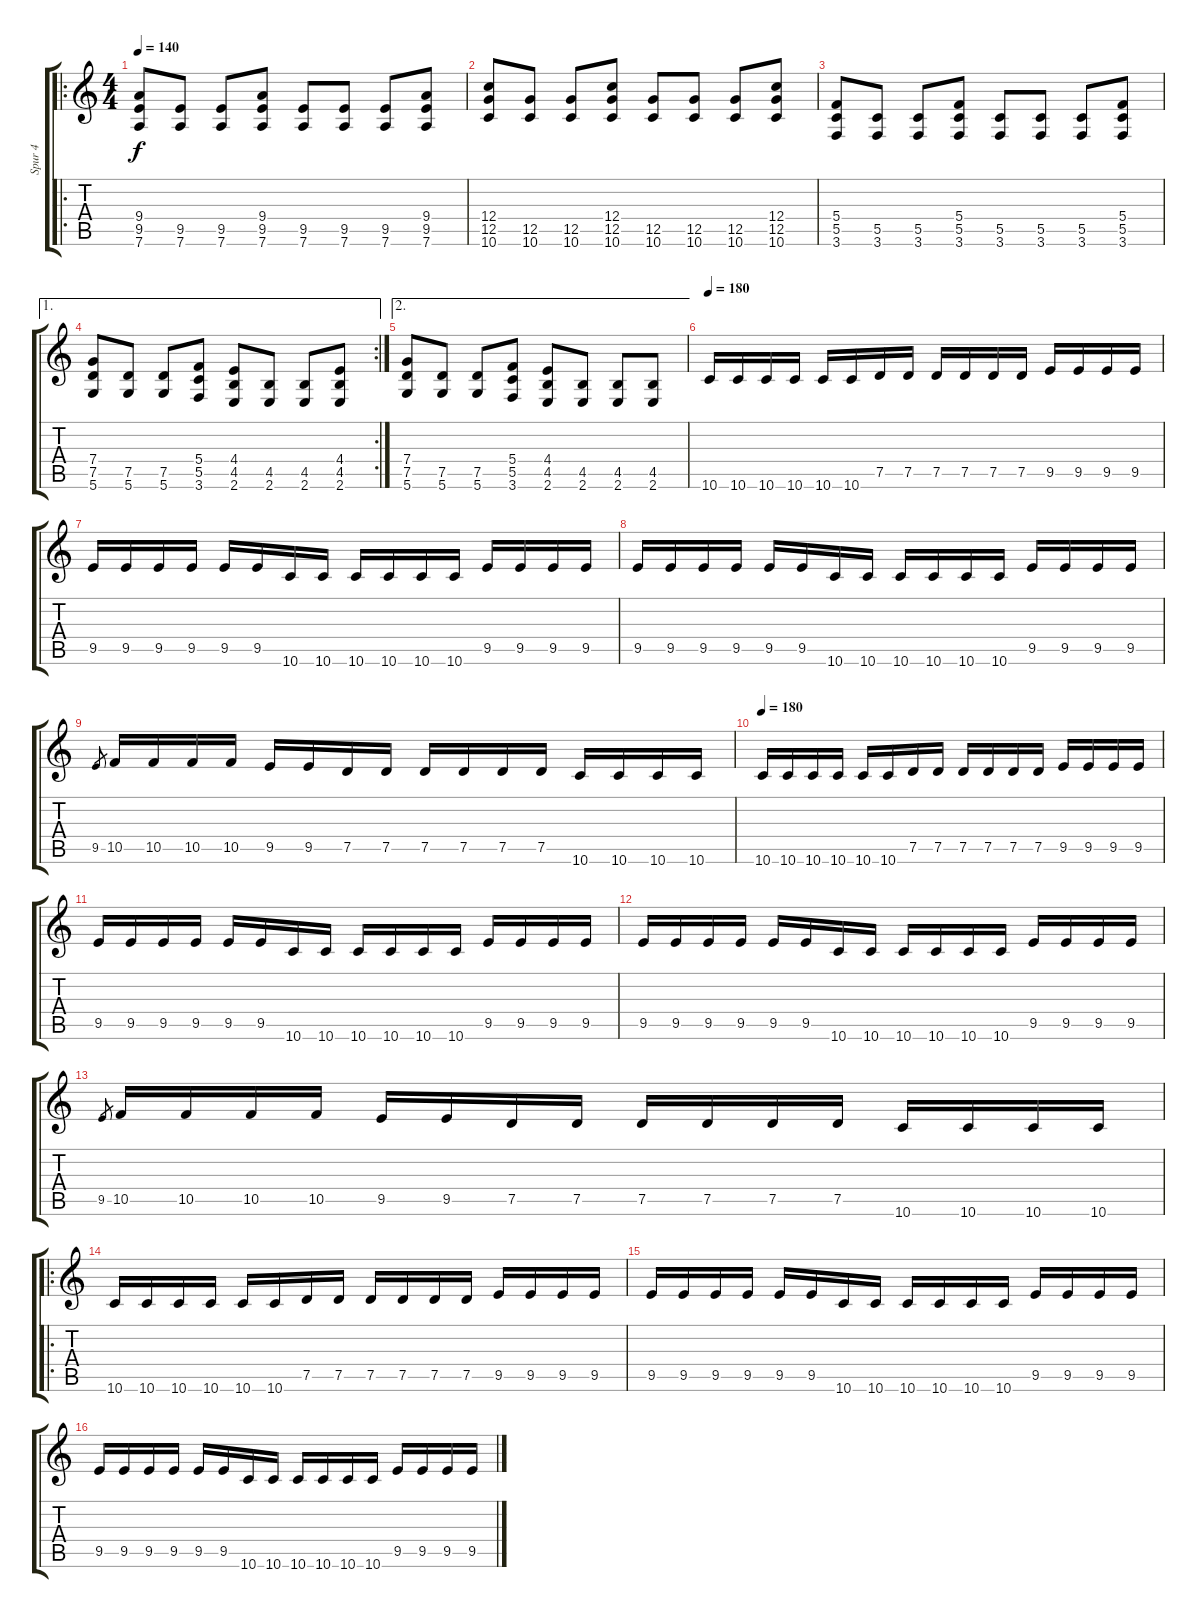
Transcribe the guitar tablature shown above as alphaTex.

\track ("Spur 4" "Spur 4") {instrument distortionguitar}
\staff {score tabs}
\tuning (D4 A3 F3 C3 G2 D2) {hide}
\ro
\ts (4 4)
\tempo 140
\clef g2
\ks c
(9.4 9.5 7.6).8{dy f} (9.5 7.6).8 (9.5 7.6).8 (9.4 9.5 7.6).8 (9.5 7.6).8 (9.5 7.6).8 (9.5 7.6).8 (9.4 9.5 7.6).8 |
(12.4 12.5 10.6).8 (12.5 10.6).8 (12.5 10.6).8 (12.4 12.5 10.6).8 (12.5 10.6).8 (12.5 10.6).8 (12.5 10.6).8 (12.4 12.5 10.6).8 |
(5.4 5.5 3.6).8 (5.5 3.6).8 (5.5 3.6).8 (5.4 5.5 3.6).8 (5.5 3.6).8 (5.5 3.6).8 (5.5 3.6).8 (5.4 5.5 3.6).8 |
\ae 1
\rc 2
(7.4 7.5 5.6).8 (7.5 5.6).8 (7.5 5.6).8 (5.4 5.5 3.6).8 (4.4 4.5 2.6).8 (4.5 2.6).8 (4.5 2.6).8 (4.4 4.5 2.6).8 |
\ae 2
(7.4 7.5 5.6).8 (7.5 5.6).8 (7.5 5.6).8 (5.4 5.5 3.6).8 (4.4 4.5 2.6).8 (4.5 2.6).8 (4.5 2.6).8 (4.5 2.6).8 |
\tempo 180
10.6.16 10.6.16 10.6.16 10.6.16 10.6.16 10.6.16 7.5.16 7.5.16 7.5.16 7.5.16 7.5.16 7.5.16 9.5.16 9.5.16 9.5.16 9.5.16 |
9.5.16 9.5.16 9.5.16 9.5.16 9.5.16 9.5.16 10.6.16 10.6.16 10.6.16 10.6.16 10.6.16 10.6.16 9.5.16 9.5.16 9.5.16 9.5.16 |
9.5.16 9.5.16 9.5.16 9.5.16 9.5.16 9.5.16 10.6.16 10.6.16 10.6.16 10.6.16 10.6.16 10.6.16 9.5.16 9.5.16 9.5.16 9.5.16 |
9.5.8{gr} 10.5.16 10.5.16 10.5.16 10.5.16 9.5.16 9.5.16 7.5.16 7.5.16 7.5.16 7.5.16 7.5.16 7.5.16 10.6.16 10.6.16 10.6.16 10.6.16 |
\tempo 180
10.6.16 10.6.16 10.6.16 10.6.16 10.6.16 10.6.16 7.5.16 7.5.16 7.5.16 7.5.16 7.5.16 7.5.16 9.5.16 9.5.16 9.5.16 9.5.16 |
9.5.16 9.5.16 9.5.16 9.5.16 9.5.16 9.5.16 10.6.16 10.6.16 10.6.16 10.6.16 10.6.16 10.6.16 9.5.16 9.5.16 9.5.16 9.5.16 |
9.5.16 9.5.16 9.5.16 9.5.16 9.5.16 9.5.16 10.6.16 10.6.16 10.6.16 10.6.16 10.6.16 10.6.16 9.5.16 9.5.16 9.5.16 9.5.16 |
9.5.8{gr} 10.5.16 10.5.16 10.5.16 10.5.16 9.5.16 9.5.16 7.5.16 7.5.16 7.5.16 7.5.16 7.5.16 7.5.16 10.6.16 10.6.16 10.6.16 10.6.16 |
\ro
10.6.16 10.6.16 10.6.16 10.6.16 10.6.16 10.6.16 7.5.16 7.5.16 7.5.16 7.5.16 7.5.16 7.5.16 9.5.16 9.5.16 9.5.16 9.5.16 |
9.5.16 9.5.16 9.5.16 9.5.16 9.5.16 9.5.16 10.6.16 10.6.16 10.6.16 10.6.16 10.6.16 10.6.16 9.5.16 9.5.16 9.5.16 9.5.16 |
9.5.16 9.5.16 9.5.16 9.5.16 9.5.16 9.5.16 10.6.16 10.6.16 10.6.16 10.6.16 10.6.16 10.6.16 9.5.16 9.5.16 9.5.16 9.5.16
